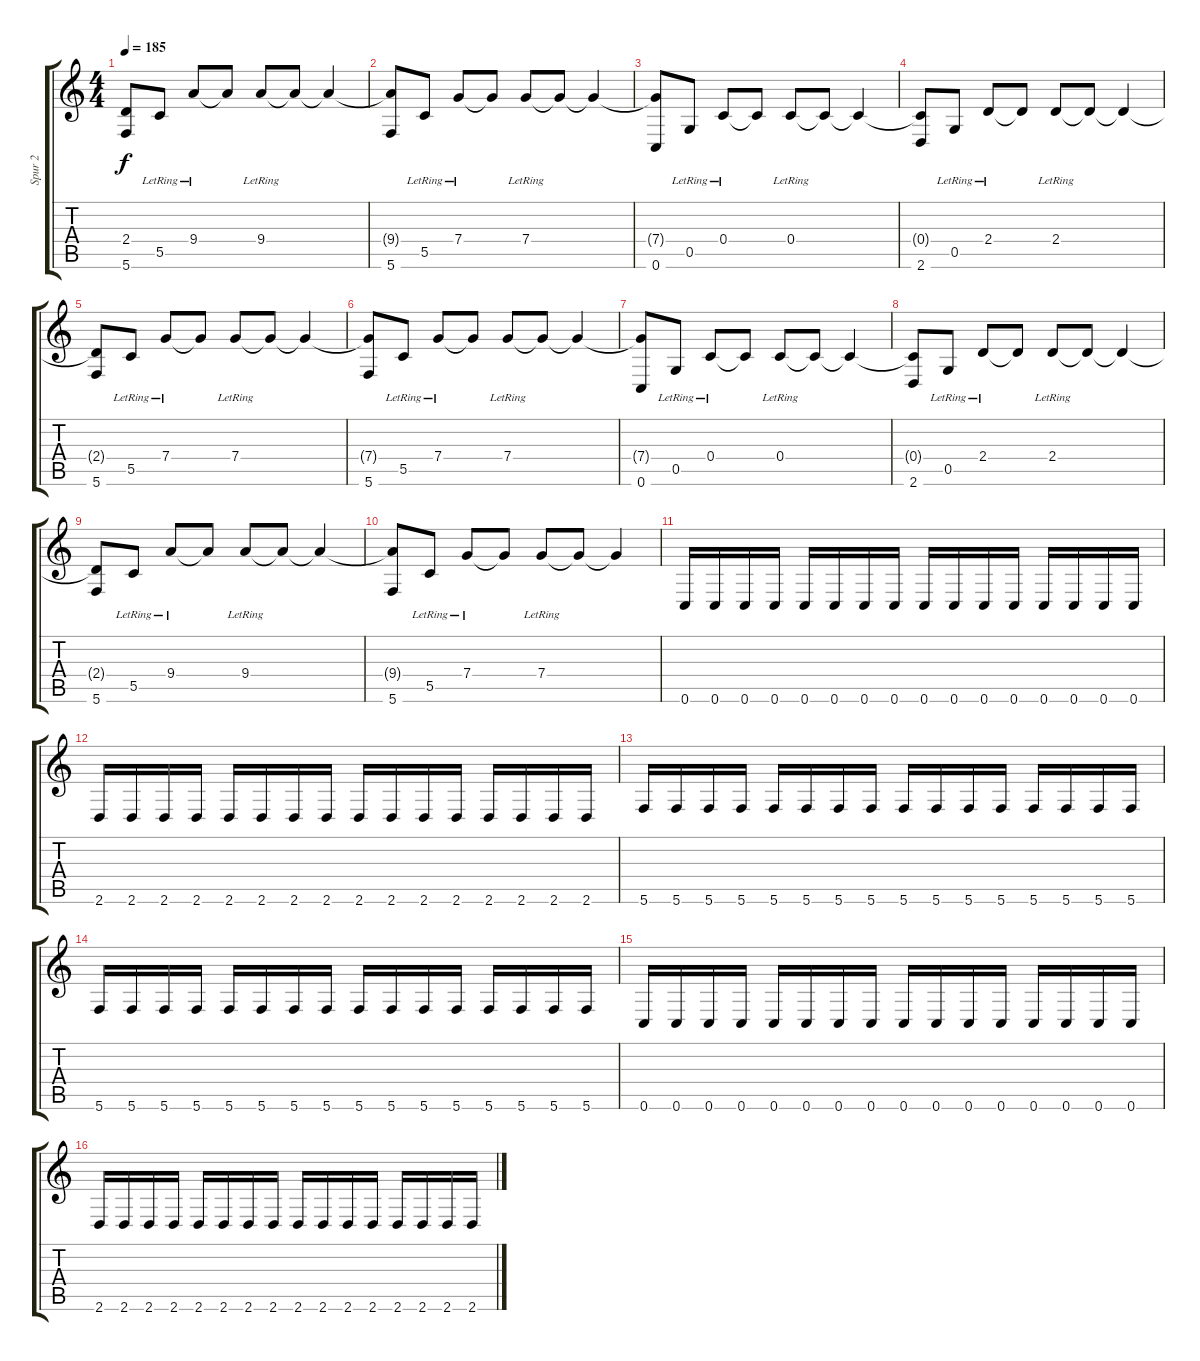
\track ("Spur 2" "Spur 2") {instrument distortionguitar}
\staff {score tabs}
\tuning (D4 A3 F3 C3 G2 C2) {hide}
\ts (4 4)
\tempo 185
\clef g2
\ks c
(2.4{t} 5.6).8{dy f} 5.5{lr}.8 9.4{lr}.8 9.4{t}.8 9.4{lr}.8 9.4{t}.8 9.4{t}.4 |
(9.4{t} 5.6).8 5.5{lr}.8 7.4{lr}.8 7.4{t}.8 7.4{lr}.8 7.4{t}.8 7.4{t}.4 |
(7.4{t} 0.6).8 0.5{lr}.8 0.4{lr}.8 0.4{t}.8 0.4{lr}.8 0.4{t}.8 0.4{t}.4 |
(0.4{t} 2.6).8 0.5{lr}.8 2.4{lr}.8 2.4{t}.8 2.4{lr}.8 2.4{t}.8 2.4{t}.4 |
(2.4{t} 5.6).8 5.5{lr}.8 7.4{lr}.8 7.4{t}.8 7.4{lr}.8 7.4{t}.8 7.4{t}.4 |
(7.4{t} 5.6).8 5.5{lr}.8 7.4{lr}.8 7.4{t}.8 7.4{lr}.8 7.4{t}.8 7.4{t}.4 |
(7.4{t} 0.6).8 0.5{lr}.8 0.4{lr}.8 0.4{t}.8 0.4{lr}.8 0.4{t}.8 0.4{t}.4 |
(0.4{t} 2.6).8 0.5{lr}.8 2.4{lr}.8 2.4{t}.8 2.4{lr}.8 2.4{t}.8 2.4{t}.4 |
(2.4{t} 5.6).8 5.5{lr}.8 9.4{lr}.8 9.4{t}.8 9.4{lr}.8 9.4{t}.8 9.4{t}.4 |
(9.4{t} 5.6).8 5.5{lr}.8 7.4{lr}.8 7.4{t}.8 7.4{lr}.8 7.4{t}.8 7.4{t}.4 |
0.6.16 0.6.16 0.6.16 0.6.16 0.6.16 0.6.16 0.6.16 0.6.16 0.6.16 0.6.16 0.6.16 0.6.16 0.6.16 0.6.16 0.6.16 0.6.16 |
2.6.16 2.6.16 2.6.16 2.6.16 2.6.16 2.6.16 2.6.16 2.6.16 2.6.16 2.6.16 2.6.16 2.6.16 2.6.16 2.6.16 2.6.16 2.6.16 |
5.6.16 5.6.16 5.6.16 5.6.16 5.6.16 5.6.16 5.6.16 5.6.16 5.6.16 5.6.16 5.6.16 5.6.16 5.6.16 5.6.16 5.6.16 5.6.16 |
5.6.16 5.6.16 5.6.16 5.6.16 5.6.16 5.6.16 5.6.16 5.6.16 5.6.16 5.6.16 5.6.16 5.6.16 5.6.16 5.6.16 5.6.16 5.6.16 |
0.6.16 0.6.16 0.6.16 0.6.16 0.6.16 0.6.16 0.6.16 0.6.16 0.6.16 0.6.16 0.6.16 0.6.16 0.6.16 0.6.16 0.6.16 0.6.16 |
2.6.16 2.6.16 2.6.16 2.6.16 2.6.16 2.6.16 2.6.16 2.6.16 2.6.16 2.6.16 2.6.16 2.6.16 2.6.16 2.6.16 2.6.16 2.6.16
